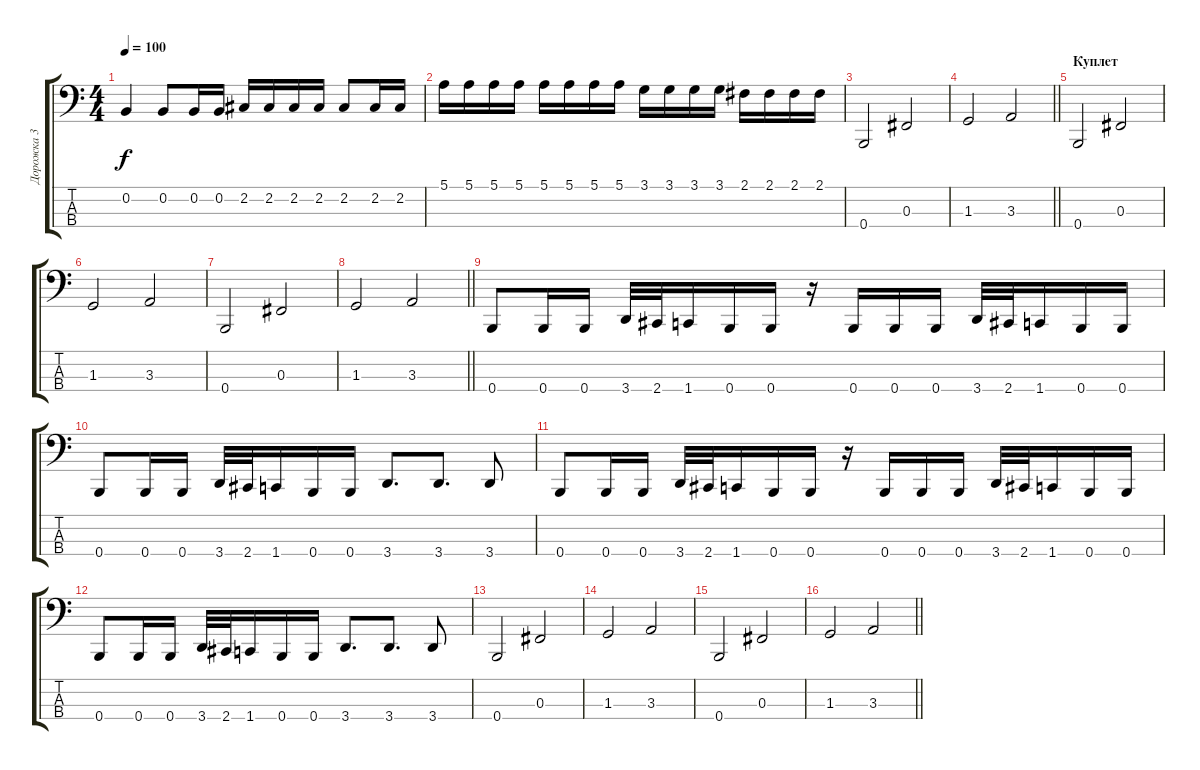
\track ("Дорожка 3" "Дорожка 3") {instrument electricbasspick}
\staff {score tabs}
\tuning (E2 B1 Gb1 B0) {hide}
\ts (4 4)
\tempo 100
\clef f4
\ks c
0.2.4{dy f} 0.2.8 0.2.16 0.2.16 2.2.16 2.2.16 2.2.16 2.2.16 2.2.8 2.2.16 2.2.16 |
5.1.16 5.1.16 5.1.16 5.1.16 5.1.16 5.1.16 5.1.16 5.1.16 3.1.16 3.1.16 3.1.16 3.1.16 2.1.16 2.1.16 2.1.16 2.1.16 |
0.4.2 0.3.2 |
\barLineRight lightlight
1.3.2 3.3.2 |
\section ("" "Куплет")
0.4.2 0.3.2 |
1.3.2 3.3.2 |
0.4.2 0.3.2 |
\barLineRight lightlight
1.3.2 3.3.2 |
0.4.8 0.4.16 0.4.16 3.4.32 2.4.32 1.4.16 0.4.16 0.4.16 r.16 0.4.16 0.4.16 0.4.16 3.4.32 2.4.32 1.4.16 0.4.16 0.4.16 |
0.4.8 0.4.16 0.4.16 3.4.32 2.4.32 1.4.16 0.4.16 0.4.16 3.4.8{d} 3.4.8{d} 3.4.8 |
0.4.8 0.4.16 0.4.16 3.4.32 2.4.32 1.4.16 0.4.16 0.4.16 r.16 0.4.16 0.4.16 0.4.16 3.4.32 2.4.32 1.4.16 0.4.16 0.4.16 |
0.4.8 0.4.16 0.4.16 3.4.32 2.4.32 1.4.16 0.4.16 0.4.16 3.4.8{d} 3.4.8{d} 3.4.8 |
0.4.2 0.3.2 |
1.3.2 3.3.2 |
0.4.2 0.3.2 |
\barLineRight lightlight
1.3.2 3.3.2
